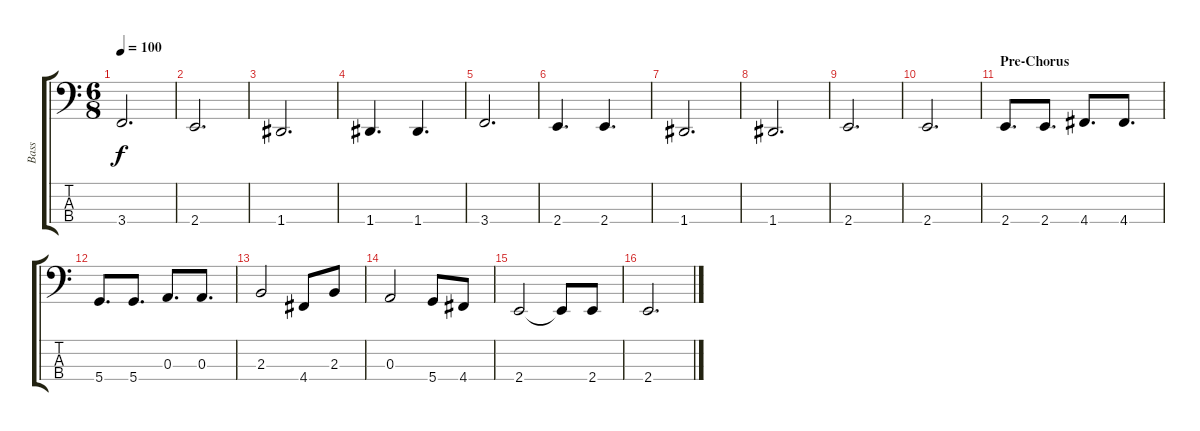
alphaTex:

\track ("Bass" "Bass") {instrument electricbasspick}
\staff {score tabs}
\tuning (G2 D2 A1 D1) {hide}
\ts (6 8)
\tempo 100
\clef f4
\ks c
3.4.2{d dy f} |
2.4.2{d} |
1.4.2{d} |
1.4.4{d} 1.4.4{d} |
3.4.2{d} |
2.4.4{d} 2.4.4{d} |
1.4.2{d} |
1.4.2{d} |
2.4.2{d} |
2.4.2{d} |
\section ("" "Pre-Chorus")
2.4.8{d} 2.4.8{d} 4.4.8{d} 4.4.8{d} |
5.4.8{d} 5.4.8{d} 0.3.8{d} 0.3.8{d} |
2.3.2 4.4.8 2.3.8 |
0.3.2 5.4.8 4.4.8 |
2.4.2 2.4{t}.8 2.4.8 |
2.4.2{d}
